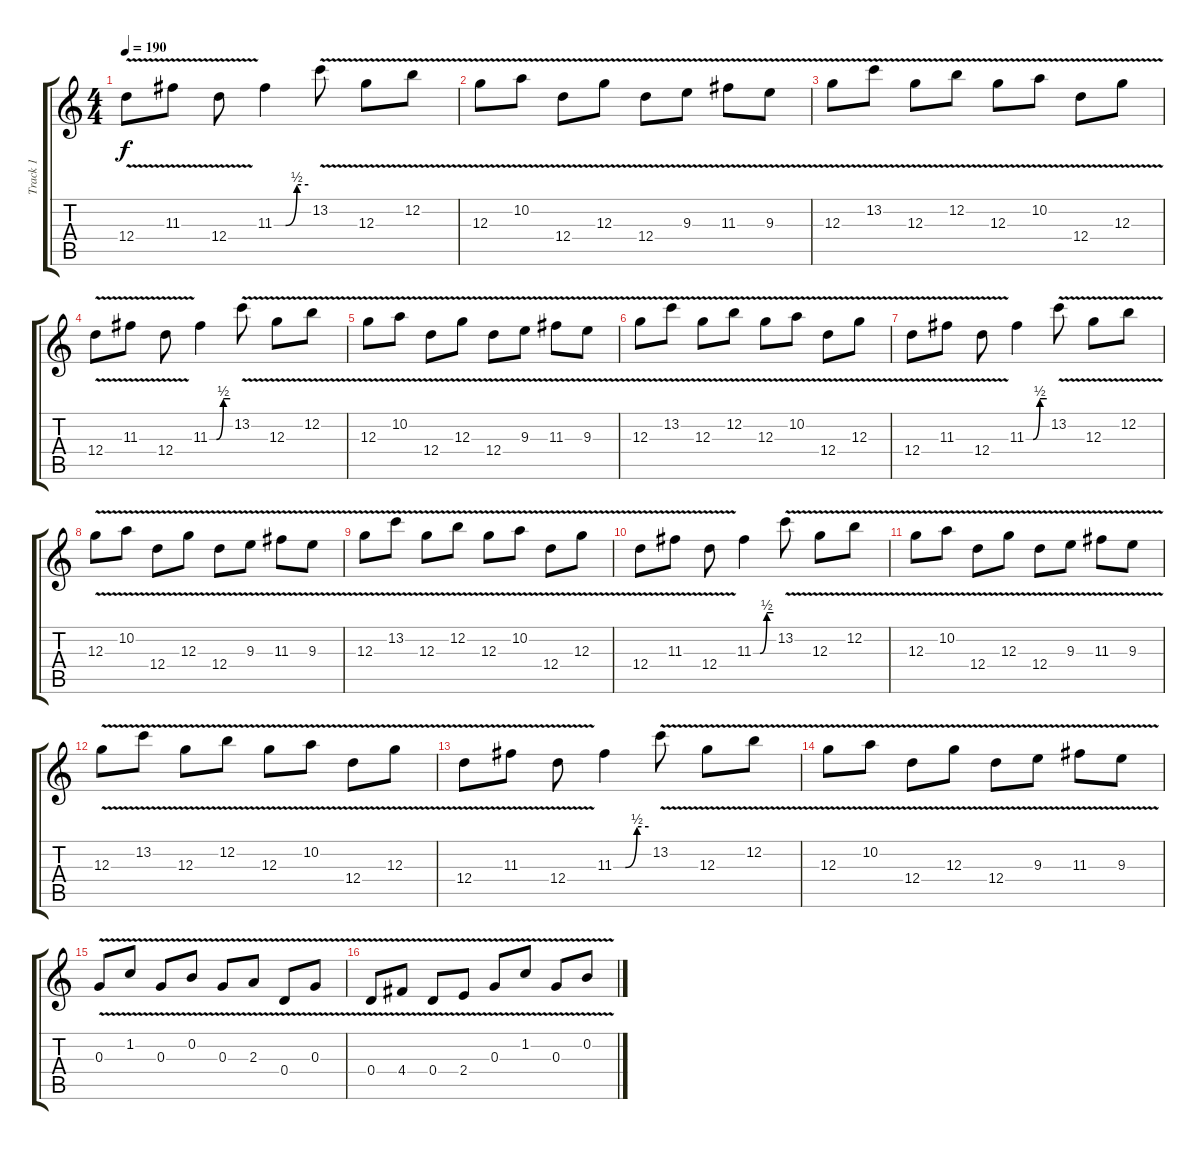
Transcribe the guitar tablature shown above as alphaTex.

\track ("Track 1" "Track 1") {instrument overdrivenguitar}
\staff {score tabs}
\tuning (E4 B3 G3 D3 A2 E2) {hide}
\ts (4 4)
\tempo 190
\clef g2
\ks c
12.4{v}.8{dy f} 11.3{v}.8 12.4{v}.8 11.3{be (custom 0 0 20 0 40 2 60 2)}.4 13.2{v}.8 12.3{v}.8 12.2{v}.8 |
12.3{v}.8 10.2{v}.8 12.4{v}.8 12.3{v}.8 12.4{v}.8 9.3{v}.8 11.3{v}.8 9.3{v}.8 |
12.3{v}.8 13.2{v}.8 12.3{v}.8 12.2{v}.8 12.3{v}.8 10.2{v}.8 12.4{v}.8 12.3{v}.8 |
12.4{v}.8 11.3{v}.8 12.4{v}.8 11.3{be (custom 0 0 20 0 40 2 60 2)}.4 13.2{v}.8 12.3{v}.8 12.2{v}.8 |
12.3{v}.8 10.2{v}.8 12.4{v}.8 12.3{v}.8 12.4{v}.8 9.3{v}.8 11.3{v}.8 9.3{v}.8 |
12.3{v}.8 13.2{v}.8 12.3{v}.8 12.2{v}.8 12.3{v}.8 10.2{v}.8 12.4{v}.8 12.3{v}.8 |
12.4{v}.8 11.3{v}.8 12.4{v}.8 11.3{be (custom 0 0 20 0 40 2 60 2)}.4 13.2{v}.8 12.3{v}.8 12.2{v}.8 |
12.3{v}.8 10.2{v}.8 12.4{v}.8 12.3{v}.8 12.4{v}.8 9.3{v}.8 11.3{v}.8 9.3{v}.8 |
12.3{v}.8 13.2{v}.8 12.3{v}.8 12.2{v}.8 12.3{v}.8 10.2{v}.8 12.4{v}.8 12.3{v}.8 |
12.4{v}.8 11.3{v}.8 12.4{v}.8 11.3{be (custom 0 0 20 0 40 2 60 2)}.4 13.2{v}.8 12.3{v}.8 12.2{v}.8 |
12.3{v}.8 10.2{v}.8 12.4{v}.8 12.3{v}.8 12.4{v}.8 9.3{v}.8 11.3{v}.8 9.3{v}.8 |
12.3{v}.8 13.2{v}.8 12.3{v}.8 12.2{v}.8 12.3{v}.8 10.2{v}.8 12.4{v}.8 12.3{v}.8 |
12.4{v}.8 11.3{v}.8 12.4{v}.8 11.3{be (custom 0 0 20 0 40 2 60 2)}.4 13.2{v}.8 12.3{v}.8 12.2{v}.8 |
12.3{v}.8 10.2{v}.8 12.4{v}.8 12.3{v}.8 12.4{v}.8 9.3{v}.8 11.3{v}.8 9.3{v}.8 |
0.3{v}.8 1.2{v}.8 0.3{v}.8 0.2{v}.8 0.3{v}.8 2.3{v}.8 0.4{v}.8 0.3{v}.8 |
0.4{v}.8 4.4{v}.8 0.4{v}.8 2.4{v}.8 0.3{v}.8 1.2{v}.8 0.3{v}.8 0.2{v}.8
